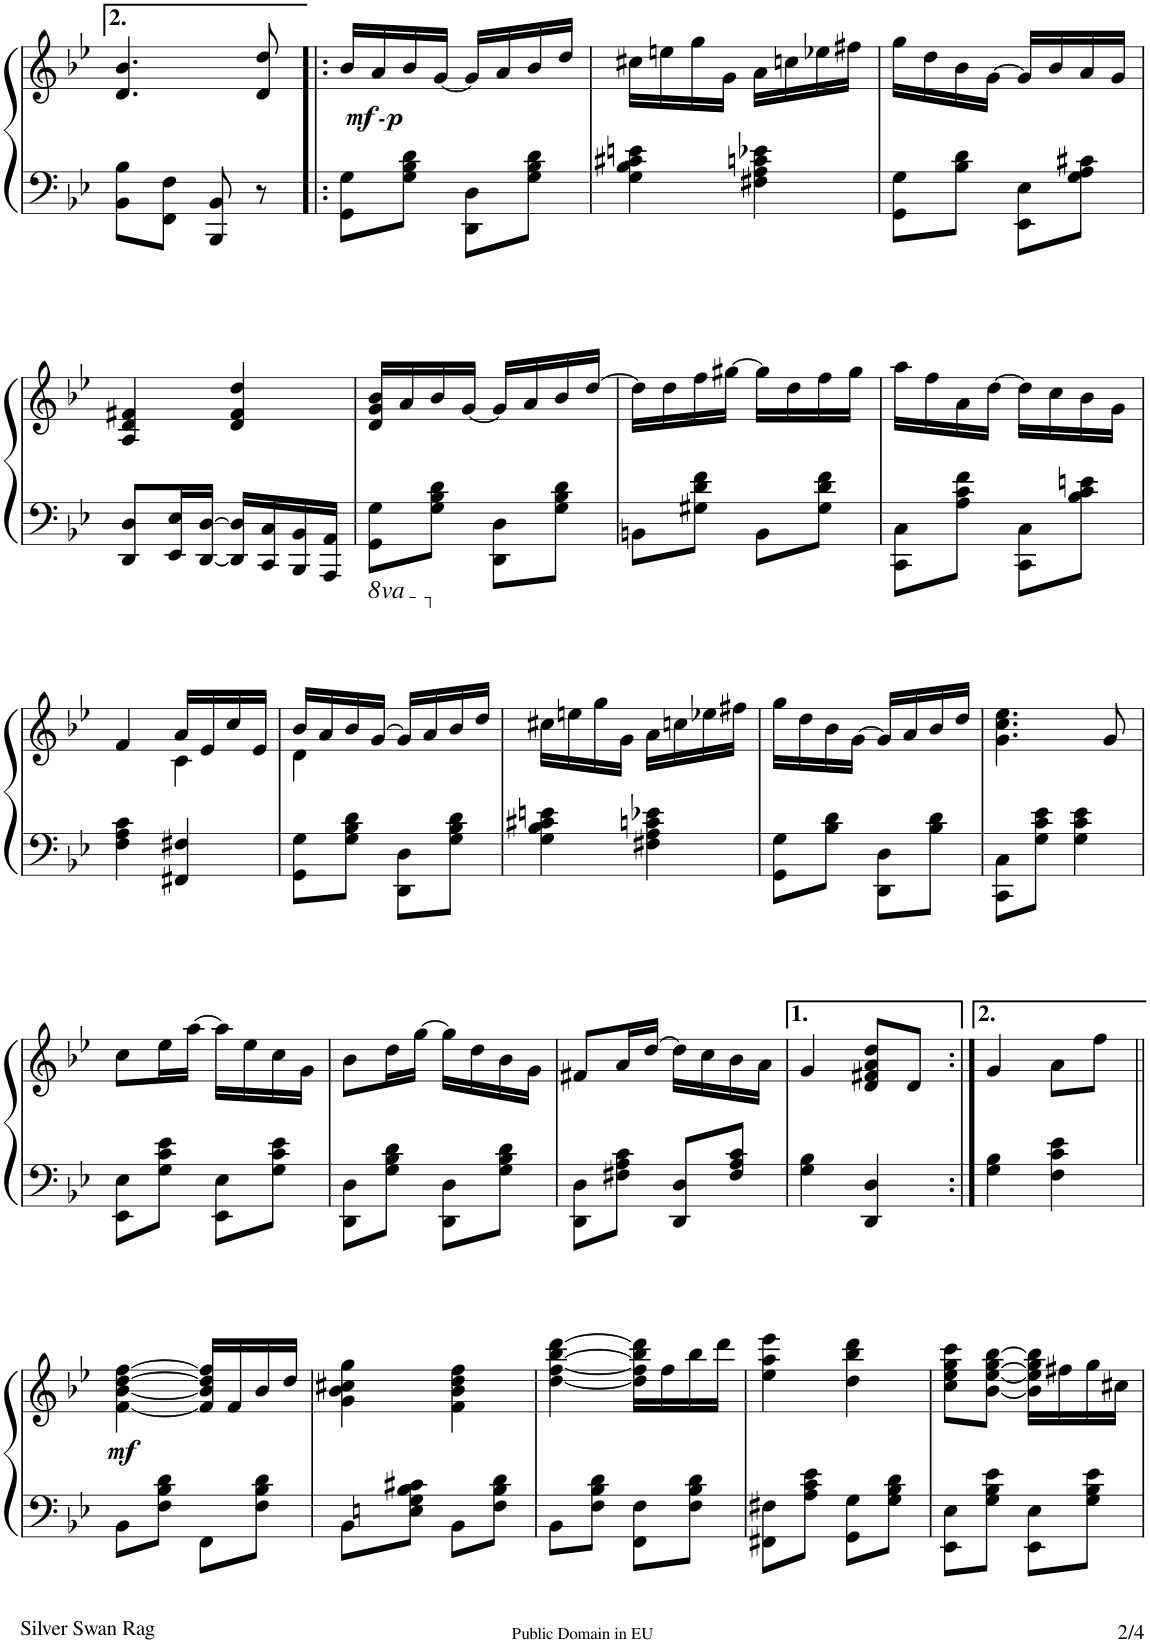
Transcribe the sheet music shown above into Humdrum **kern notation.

**kern	**kern	**dynam
*part1	*part1	*part1
*staff2	*staff1	*staff1/2
*I"PIANO.	*	*
*I'Pno	*	*
!!LO:PB:g=z
*clefF4	*clefG2	*
*k[b-e-]	*k[b-e-]	*
*M2/4	*M2/4	*
=21	=21	=21
8BB-\ 8B-\L	4.d/ 4.b-/	.
8FF\ 8F\J	.	.
8BBB-/ 8BB-/	.	.
8r	8d/ 8dd/	.
=22!|:	=22!|:	=22!|:
!	!	!LO:DY:b
!	!	!LO:DY:n=1:b
!	!	!LO:DY:n=2:b
8GG\ 8G\L	16b-/LL	mf other-dynamics p
.	16a/	.
8G\ 8B-\ 8d\J	16b-/	.
.	[16g/JJ	.
8DD\ 8D\L	16g/LL]	.
.	16a/	.
8G\ 8B-\ 8d\J	16b-/	.
.	16dd/JJ	.
=23	=23	=23
4G\ 4B-\ 4c#X\ 4en\	16cc#X\LL	.
.	16een\	.
.	16gg\	.
.	16g\JJ	.
4F#X\ 4A\ 4cn\ 4e-X\	16a\LL	.
.	16ccn\	.
.	16ee-X\	.
.	16ff#X\JJ	.
=24	=24	=24
8GG\ 8G\L	16gg\LL	.
.	16dd\	.
8B-\ 8d\J	16b-\	.
.	[16g\JJ	.
8EE-\ 8E-\L	16g/LL]	.
.	16b-/	.
8G\ 8A\ 8c#X\J	16a/	.
.	16g/JJ	.
!!LO:LB:g=z
=25	=25	=25
8DD/ 8D/L	4A/ 4d/ 4f#X/	.
16EE-/ 16E-/L	.	.
[16DD/ [16D/JJ	.	.
16DD/] 16D/]LL	4d/ 4f#/ 4dd/	.
16CC/ 16C/	.	.
16BBB-/ 16BB-/	.	.
16AAA/ 16AA/JJ	.	.
=26	=26	=26
*8ba	*	*
8GGG\ 8GG\L	16d/ 16g/ 16b-/LL	.
.	16a/	.
8GG\ 8BB-\ 8D\J	16b-/	.
.	[16g/JJ	.
*X8ba	*	*
8DD\ 8D\L	16g/LL]	.
.	16a/	.
8G\ 8B-\ 8d\J	16b-/	.
.	[16dd/JJ	.
=27	=27	=27
8BBn\L	16dd\LL]	.
.	16dd\	.
8G#X\ 8d\ 8f\J	16ff\	.
.	[16gg#X\JJ	.
8BB\L	16gg#\LL]	.
.	16dd\	.
8G#\ 8d\ 8f\J	16ff\	.
.	16gg#\JJ	.
=28	=28	=28
8CC\ 8C\L	16aa\LL	.
.	16ff\	.
8A\ 8c\ 8f\J	16a\	.
.	[16dd\JJ	.
8CC\ 8C\L	16dd\LL]	.
.	16cc\	.
8B-\ 8c\ 8en\J	16b-\	.
.	16g\JJ	.
!!LO:LB:g=z
=29	=29	=29
*	*^	*
4F\ 4A\ 4c\	4f/	4ryy	.
4FF#X/ 4F#X/	4c\	16a/LL	.
.	.	16e-/	.
.	.	16cc/	.
.	.	16e-/JJ	.
=30	=30	=30	=30
8GG\ 8G\L	16b-/LL	4d\	.
.	16a/	.	.
8G\ 8B-\ 8d\J	16b-/	.	.
.	[16g/JJ	.	.
8DD\ 8D\L	16g/LL]	4ryy	.
.	16a/	.	.
8G\ 8B-\ 8d\J	16b-/	.	.
.	16dd/JJ	.	.
*	*v	*v	*
=31	=31	=31
4G\ 4B-\ 4c#X\ 4en\	16cc#X\LL	.
.	16een\	.
.	16gg\	.
.	16g\JJ	.
4F#X\ 4A\ 4cn\ 4e-X\	16a\LL	.
.	16ccn\	.
.	16ee-X\	.
.	16ff#X\JJ	.
=32	=32	=32
8GG\ 8G\L	16gg\LL	.
.	16dd\	.
8B-\ 8d\J	16b-\	.
.	[16g\JJ	.
8DD\ 8D\L	16g/LL]	.
.	16a/	.
8B-\ 8d\J	16b-/	.
.	16dd/JJ	.
=33	=33	=33
8CC\ 8C\L	4.g\ 4.cc\ 4.ee-\	.
8G\ 8c\ 8e-\J	.	.
4G\ 4c\ 4e-\	.	.
.	8g/	.
!!LO:LB:g=z
=34	=34	=34
8EE-\ 8E-\L	8cc\L	.
8G\ 8c\ 8e-\J	16ee-\L	.
.	[16aa\JJ	.
8EE-\ 8E-\L	16aa\LL]	.
.	16ee-\	.
8G\ 8c\ 8e-\J	16cc\	.
.	16g\JJ	.
=35	=35	=35
8DD\ 8D\L	8b-\L	.
8G\ 8B-\ 8d\J	16dd\L	.
.	[16gg\JJ	.
8DD\ 8D\L	16gg\LL]	.
.	16dd\	.
8G\ 8B-\ 8d\J	16b-\	.
.	16g\JJ	.
=36	=36	=36
8DD\ 8D\L	8f#X/L	.
8F#X\ 8A\ 8c\J	16a/L	.
.	[16dd/JJ	.
8DD/ 8D/L	16dd\LL]	.
.	16cc\	.
8F#/ 8A/ 8c/J	16b-\	.
.	16a\JJ	.
=37	=37	=37
4G\ 4B-\	4g/	.
4DD/ 4D/	8d/ 8f#X/ 8a/ 8dd/L	.
.	8d/J	.
=38:|!	=38:|!	=38:|!
4G\ 4B-\	4g/	.
4F\ 4c\ 4e-\	8a\L	.
.	8ff\J	.
!!LO:LB:g=z
=39||	=39||	=39||
!	!	!LO:DY:b
8BB-\L	[4f\ [4b-\ [4dd\ [4ff\	mf
8F\ 8B-\ 8d\J	.	.
8FF\L	16f/] 16b-/] 16dd/] 16ff/]LL	.
.	16f/	.
8F\ 8B-\ 8d\J	16b-/	.
.	16dd/JJ	.
=40	=40	=40
8BB-\L	4g\ 4b-\ 4cc#X\ 4gg\	.
8En\ 8G\ 8B-\ 8c#X\J	.	.
8BB-\L	4f\ 4b-\ 4dd\ 4ff\	.
8F\ 8B-\ 8d\J	.	.
=41	=41	=41
8BB-\L	[4dd\ [4ff\ [4bb-\ [4ddd\	.
8F\ 8B-\ 8d\J	.	.
8FF\ 8F\L	16dd\] 16ff\] 16bb-\] 16ddd\]LL	.
.	16ff\	.
8F\ 8B-\ 8d\J	16bb-\	.
.	16ddd\JJ	.
=42	=42	=42
8FF#X\ 8F#X\L	4ee-\ 4aa\ 4eee-\	.
8A\ 8c\ 8e-\J	.	.
8GG\ 8G\L	4dd\ 4bb-\ 4ddd\	.
8G\ 8B-\ 8d\J	.	.
=43	=43	=43
8EE-\ 8E-\L	8cc\ 8ee-\ 8gg\ 8ccc\L	.
8G\ 8B-\ 8e-\J	[8b-\ [8ee-\ [8gg\ [8bb-\J	.
8EE-\ 8E-\L	16b-\] 16ee-\] 16gg\] 16bb-\]LL	.
.	16ff#X\	.
8G\ 8B-\ 8e-\J	16gg\	.
.	16cc#X\JJ	.
=	=	=
*-	*-	*-
